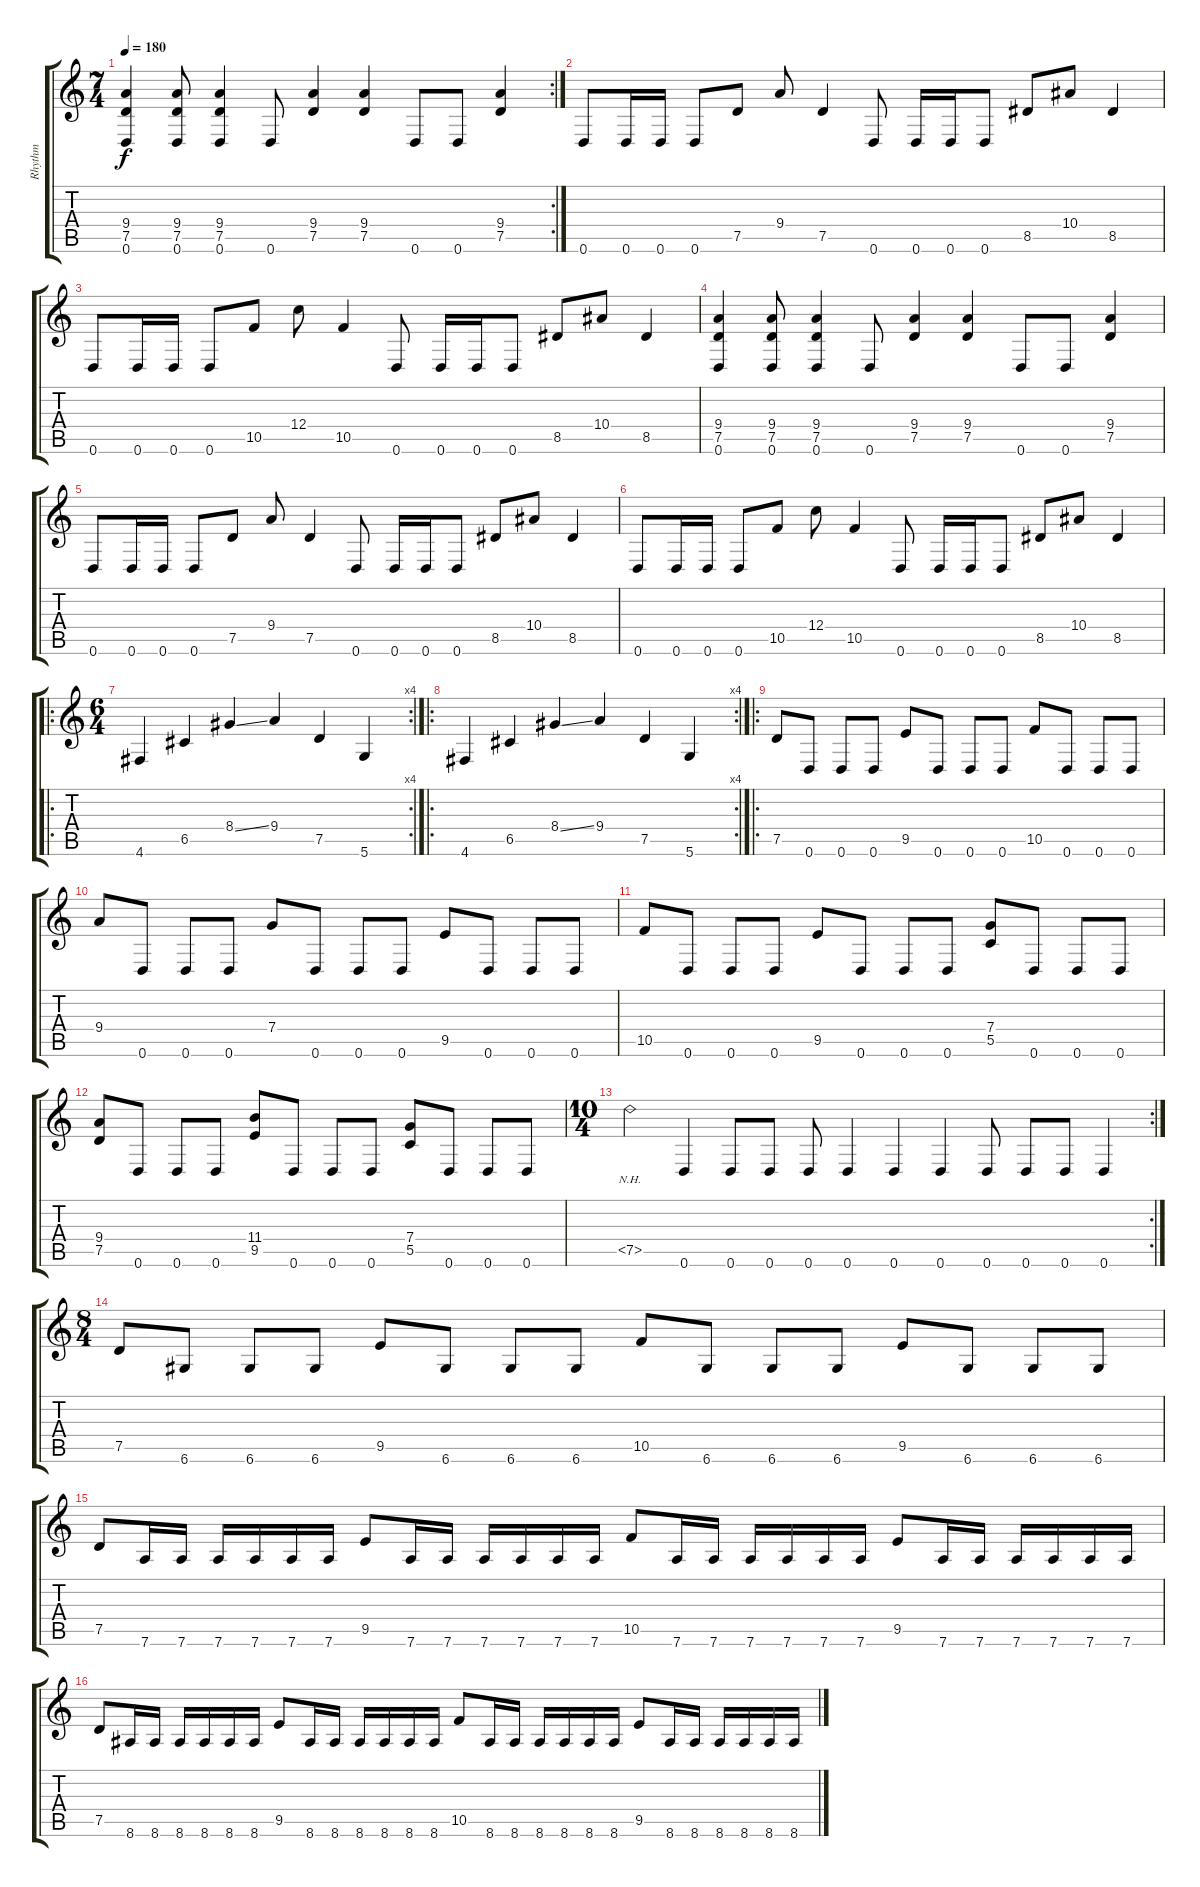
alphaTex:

\track ("Rhythm" "Rhythm") {instrument distortionguitar}
\staff {score tabs}
\tuning (D4 A3 F3 C3 G2 D2) {hide}
\rc 2
\ts (7 4)
\tempo 180
\clef g2
\ks c
(9.4 7.5 0.6).4{dy f} (9.4 7.5 0.6).8 (9.4 7.5 0.6).4 0.6.8 (9.4 7.5).4 (9.4 7.5).4 0.6.8 0.6.8 (9.4 7.5).4 |
0.6.8 0.6.16 0.6.16 0.6.8 7.5.8 9.4.8 7.5.4 0.6.8 0.6.16 0.6.16 0.6.8 8.5.8 10.4.8 8.5.4 |
0.6.8 0.6.16 0.6.16 0.6.8 10.5.8 12.4.8 10.5.4 0.6.8 0.6.16 0.6.16 0.6.8 8.5.8 10.4.8 8.5.4 |
(9.4 7.5 0.6).4 (9.4 7.5 0.6).8 (9.4 7.5 0.6).4 0.6.8 (9.4 7.5).4 (9.4 7.5).4 0.6.8 0.6.8 (9.4 7.5).4 |
0.6.8 0.6.16 0.6.16 0.6.8 7.5.8 9.4.8 7.5.4 0.6.8 0.6.16 0.6.16 0.6.8 8.5.8 10.4.8 8.5.4 |
0.6.8 0.6.16 0.6.16 0.6.8 10.5.8 12.4.8 10.5.4 0.6.8 0.6.16 0.6.16 0.6.8 8.5.8 10.4.8 8.5.4 |
\ro
\rc 4
\ts (6 4)
4.6.4 6.5.4 8.4{ss}.4 9.4.4 7.5.4 5.6.4 |
\ro
\rc 4
4.6.4 6.5.4 8.4{ss}.4 9.4.4 7.5.4 5.6.4 |
\ro
7.5.8 0.6.8 0.6.8 0.6.8 9.5.8 0.6.8 0.6.8 0.6.8 10.5.8 0.6.8 0.6.8 0.6.8 |
9.4.8 0.6.8 0.6.8 0.6.8 7.4.8 0.6.8 0.6.8 0.6.8 9.5.8 0.6.8 0.6.8 0.6.8 |
10.5.8 0.6.8 0.6.8 0.6.8 9.5.8 0.6.8 0.6.8 0.6.8 (7.4 5.5).8 0.6.8 0.6.8 0.6.8 |
(9.4 7.5).8 0.6.8 0.6.8 0.6.8 (11.4 9.5).8 0.6.8 0.6.8 0.6.8 (7.4 5.5).8 0.6.8 0.6.8 0.6.8 |
\rc 2
\ts (10 4)
7.5{nh}.2 0.6.4 0.6.8 0.6.8 0.6.8 0.6.4 0.6.4 0.6.4 0.6.8 0.6.8 0.6.8 0.6.4 |
\ts (8 4)
7.5.8 6.6.8 6.6.8 6.6.8 9.5.8 6.6.8 6.6.8 6.6.8 10.5.8 6.6.8 6.6.8 6.6.8 9.5.8 6.6.8 6.6.8 6.6.8 |
7.5.8 7.6.16 7.6.16 7.6.16 7.6.16 7.6.16 7.6.16 9.5.8 7.6.16 7.6.16 7.6.16 7.6.16 7.6.16 7.6.16 10.5.8 7.6.16 7.6.16 7.6.16 7.6.16 7.6.16 7.6.16 9.5.8 7.6.16 7.6.16 7.6.16 7.6.16 7.6.16 7.6.16 |
7.5.8 8.6.16 8.6.16 8.6.16 8.6.16 8.6.16 8.6.16 9.5.8 8.6.16 8.6.16 8.6.16 8.6.16 8.6.16 8.6.16 10.5.8 8.6.16 8.6.16 8.6.16 8.6.16 8.6.16 8.6.16 9.5.8 8.6.16 8.6.16 8.6.16 8.6.16 8.6.16 8.6.16
